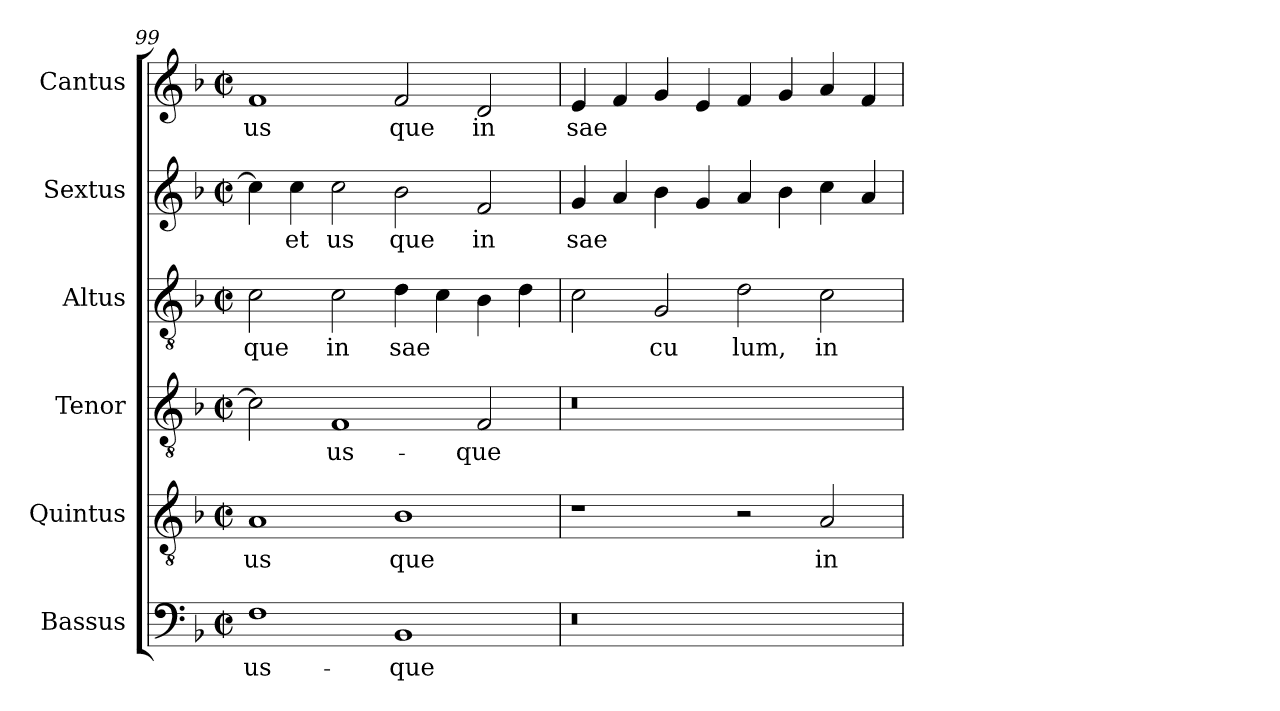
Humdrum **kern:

**kern	**text	**kern	**text	**kern	**text	**kern	**text	**kern	**text	**kern	**text
*part6	*part6	*part5	*part5	*part4	*part4	*part3	*part3	*part2	*part2	*part1	*part1
*staff6	*staff6	*staff5	*staff5	*staff4	*staff4	*staff3	*staff3	*staff2	*staff2	*staff1	*staff1
*I"Bassus	*	*I"Quintus	*	*I"Tenor	*	*I"Altus	*	*I"Sextus	*	*I"Cantus	*
*clefF4	*	*clefGv2	*	*clefGv2	*	*clefGv2	*	*clefG2	*	*clefG2	*
*k[b-]	*	*k[b-]	*	*k[b-]	*	*k[b-]	*	*k[b-]	*	*k[b-]	*
*F:	*	*F:	*	*F:	*	*F:	*	*F:	*	*F:	*
*M2/2	*	*M2/2	*	*M2/2	*	*M2/2	*	*M2/2	*	*M2/2	*
*met(c|)	*	*met(c|)	*	*met(c|)	*	*met(c|)	*	*met(c|)	*	*met(c|)	*
=99	=99	=99	=99	=99	=99	=99	=99	=99	=99	=99	=99
!	!LO:LY:b:cj	!	!LO:LY:b:cj	!	!	!	!LO:LY:b:cj	!	!	!	!LO:LY:b:cj
1F	us-	1A	us	2c\]	.	2c\	que	4cc\]	.	1f	us
!	!	!	!	!	!	!	!	!	!LO:LY:b:cj	!	!
.	.	.	.	.	.	.	.	4cc\	et	.	.
!	!	!	!	!	!LO:LY:b:cj	!	!LO:LY:b:cj	!	!LO:LY:b:cj	!	!
.	.	.	.	1F	us-	2c\	in	2cc\	us	.	.
!	!LO:LY:b:cj	!	!LO:LY:b:cj	!	!	!	!LO:LY:b	!	!LO:LY:b:cj	!	!LO:LY:b:cj
1BB-	-que	1B-	que	.	.	4d\	sae	2b-\	que	2f/	que
.	.	.	.	.	.	4c\	.	.	.	.	.
!	!	!	!	!	!LO:LY:b:cj	!	!	!	!LO:LY:b:cj	!	!LO:LY:b:cj
.	.	.	.	2F/	-que	4B-\	.	2f/	in	2d/	in
.	.	.	.	.	.	4d\	.	.	.	.	.
=100	=100	=100	=100	=100	=100	=100	=100	=100	=100	=100	=100
!	!	!	!	!	!	!	!	!	!LO:LY:b	!	!LO:LY:b
0r	.	1r	.	0r	.	2c\	.	4g/	sae	4e/	sae
.	.	.	.	.	.	.	.	4a/	.	4f/	.
!	!	!	!	!	!	!	!LO:LY:b:cj	!	!	!	!
.	.	.	.	.	.	2G/	cu	4b-\	.	4g/	.
.	.	.	.	.	.	.	.	4g/	.	4e/	.
!	!	!	!	!	!	!	!LO:LY:b:cj	!	!	!	!
.	.	2r	.	.	.	2d\	lum,	4a/	.	4f/	.
.	.	.	.	.	.	.	.	4b-\	.	4g/	.
!	!	!	!LO:LY:b:cj	!	!	!	!LO:LY:b:cj	!	!	!	!
.	.	2A/	in	.	.	2c\	in	4cc\	.	4a/	.
.	.	.	.	.	.	.	.	4a/	.	4f/	.
=	=	=	=	=	=	=	=	=	=	=	=
*-	*-	*-	*-	*-	*-	*-	*-	*-	*-	*-	*-
